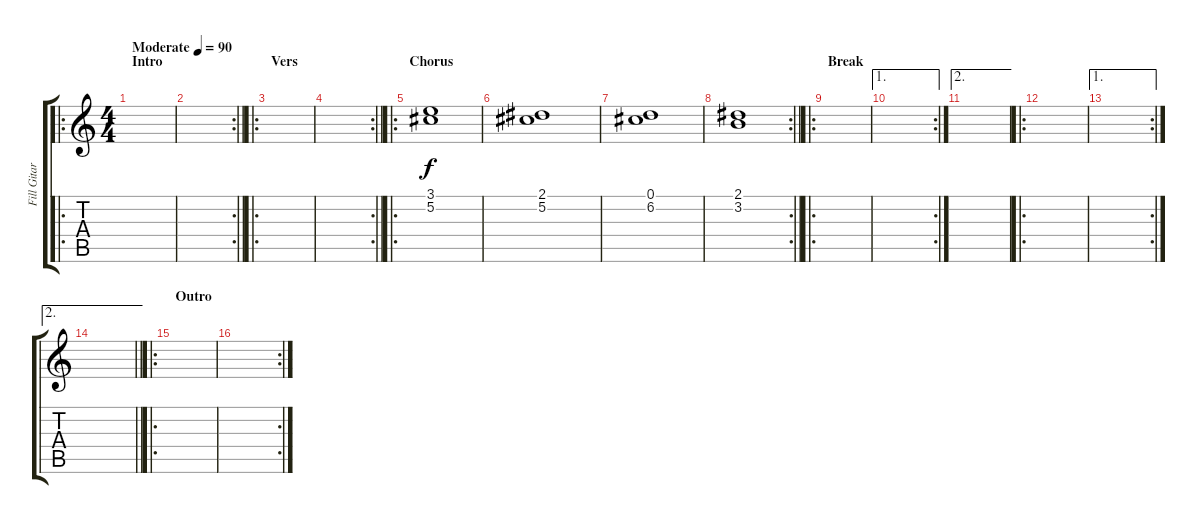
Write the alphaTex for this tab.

\track ("Fill Gitarre" "Fill Gitar") {instrument electricguitarclean}
\staff {score tabs}
\tuning (Db4 Ab3 E3 B2 Gb2 B1) {hide}
\ro
\ts (4 4)
\section ("" "Intro")
\tempo (90 "Moderate")
\clef g2
\ks c
|
\rc 2
\barLineRight lightlight
|
\ro
\section ("" "Vers")
|
\rc 2
\barLineRight lightlight
|
\ro
\section ("" "Chorus")
(3.1 5.2).1 |
(2.1 5.2).1 |
(0.1 6.2).1 |
\rc 2
\barLineRight lightlight
(2.1 3.2).1 |
\ro
\section ("" "Break")
|
\ae 1
\rc 2
|
\ae 2
|
\ro
|
\ae 1
\rc 2
|
\ae 2
\barLineRight lightlight
|
\ro
\section ("" "Outro")
|
\rc 2
